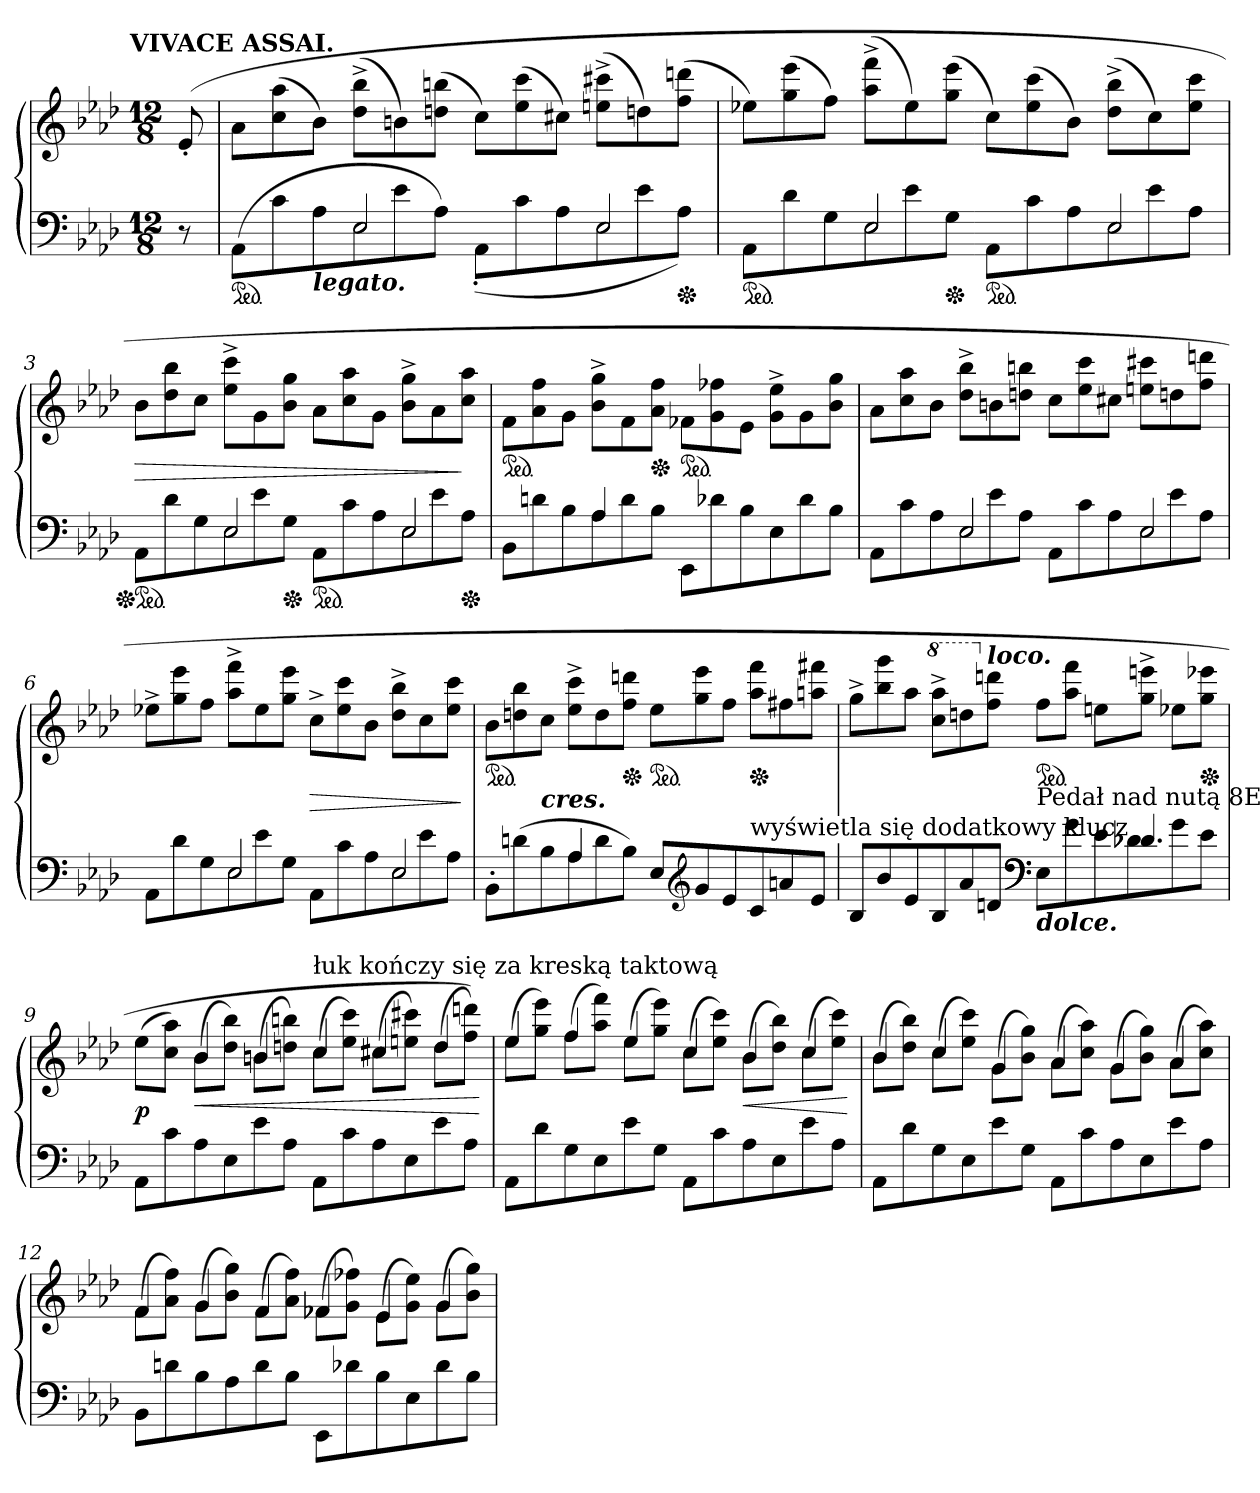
**kern	**kern	**dynam
*part1	*part1	*part1
*staff2	*staff1	*staff1/2
*clefF4	*clefG2	*
*k[b-e-a-d-]	*k[b-e-a-d-]	*
!!LO:TX:omd:t=VIVACE ASSAI.
*M12/8	*M12/8	*
*MM152	*MM152	*
=	=	=
8r	(>8e-'<	.
=1	=1	=1
*^	*	*
*ped	*	*	*
4.reyy	(>8AA-L	8a-L	.
.	8c	(>8cc 8aa-	.
!	!LO:TX:b:Bi:t=legato.	!	!
.	8A-	8b-J)	.
!	!LO:N:vis=2	!	!
2E-	8E-	(>8dd-^ 8bb-^L	.
.	8e-	8bn)	.
.	8A-J)	(>8ddn 8bbnJ	.
.	(>8AA-'>L	8ccL)	.
4rgyy	8c	(>8ee- 8ccc	.
.	8A-	8cc#XJ)	.
!LO:N:vis=2	!LO:N:vis=2	!	!
4E-	8E-	(>8een^ 8ccc#X^L	.
.	8e-	8ddn)	.
*Xped	*	*	*
8ryy	8A-J)	(>8ff 8dddnJ	.
=2	=2	=2	=2
*ped	*	*	*
4.ryy	8AA-L	8ee-XL)	.
.	8d-	(>8gg 8eee-	.
.	8G	8ffJ)	.
!	!LO:N:vis=2	!	!
2E-	8E-	(>8aa-^ 8fff^L	.
.	8e-	8ee-)	.
*Xped	*	*	*
.	8GJ	(>8gg 8eee-J	.
*ped	*	*	*
.	8AA-L	8ccL)	.
4rgyy	8c	(>8ee- 8ccc	.
.	8A-	8b-J)	.
!LO:N:vis=2	!LO:N:vis=2	!	!
4E-	8E-	(>8dd-^ 8bb-^L	.
.	8e-	8cc)	.
8ryy	8A-J	8ee- 8cccJ	.
=3	=3	=3	=3
*Xped	*	*	*
*ped	*	*	*
4.ryy	8AA-L	8b-L	>
.	8d-	8dd- 8bb-	.
.	8G	8ccJ	.
!	!LO:N:vis=2	!	!
2E-	8E-	8ee-^ 8ccc^L	.
.	8e-	8g	.
*Xped	*	*	*
.	8GJ	8b- 8ggJ	.
*ped	*	*	*
.	8AA-L	8a-L	.
4rgyy	8c	8cc 8aa-	.
.	8A-	8gJ	.
!LO:N:vis=2	!LO:N:vis=2	!	!
4E-	8E-	8b-^ 8gg^L	.
.	8e-	8a-	.
*Xped	*	*	*
8ryy	8A-J	8cc 8aa-J	]
=4	=4	=4	=4
*	*	*ped	*
4.ryy	8BB-L	8f\L	.
.	8dn	8a- 8ff	.
.	8B-	8gJ	.
4A-	8A-	8b-^ 8gg^L	.
.	8d	8f	.
*	*	*Xped	*
2.rgyy	8B-J	8a- 8ffJ	.
*	*	*ped	*
.	8EE-L	8f-X\L	.
.	8d-X	8g 8ff-X	.
.	8B-	8e-J	.
.	8E-	8g^ 8ee-^L	.
.	8d-	8g	.
8rgyy	8B-J	8b- 8ggJ	.
=5	=5	=5	=5
4.reyy	8AA-L	8a-L	.
.	8c	8cc 8aa-	.
.	8A-	8b-J	.
!	!LO:N:vis=2	!	!
2E-	8E-	8dd-^ 8bb-^L	.
.	8e-	8bn	.
.	8A-J	8ddn 8bbnJ	.
.	8AA-L	8ccL	.
4rgyy	8c	8ee- 8ccc	.
.	8A-	8cc#XJ	.
!LO:N:vis=2	!LO:N:vis=2	!	!
4E-	8E-	8een 8ccc#XL	.
.	8e-	8ddn	.
8ryy	8A-J	8ff 8dddnJ	.
=6	=6	=6	=6
4.ryy	8AA-L	8ee-X^L	.
.	8d-	8gg 8eee-	.
.	8G	8ffJ	.
!	!LO:N:vis=2	!	!
2E-	8E-	8aa-^< 8fff^<L	.
.	8e-	8ee-	.
.	8GJ	8gg 8eee-J	.
.	8AA-L	8cc^L	>
4rgyy	8c	8ee- 8ccc	.
.	8A-	8b-J	.
!LO:N:vis=2	!LO:N:vis=2	!	!
4E-	8E-	8dd-^ 8bb-^L	.
.	8e-	8cc	.
8ryy	8A-J	8ee- 8cccJ	.
*v	*v	*	*
.	.	]
=7	=7	=7
*^	*	*
*	*	*ped	*
4.ryy	8BB-'L	8b-L	.
.	(>8dn	8ddn 8bb-	.
!	!	!LO:TX:c:Bi:t=cres.	!
.	8B-	8ccJ	.
4A-	8A-	8ee-^ 8ccc^L	.
.	8d	8dd	.
*	*	*Xped	*
2.reyy	8B-J)	8ff 8dddnJ	.
*	*	*ped	*
.	8E-/L	8ee-L	.
*clefG2	*	*	*
.	8g	8gg 8eee-	.
.	8e-	8ffJ	.
!	!LO:TX:a:t=wyświetla się dodatkowy klucz	!	!
*	*	*Xped	*
.	8c	8aa- 8fffL	.
.	8an	8ff#X	.
8ryy	8e-J	8aan 8fff#XJ	.
=8	=8	=8	=8
2.ryy	8B-L	8gg^\L	.
.	8b-	8bb- 8ggg	.
.	8e-	8aa-J	.
*	*	*8va	*
.	8B-	8ccc^ 8aaa-^L	.
.	8a-	8dddn	.
*	*	*X8va	*
!	!	!LO:TX:a:Bi:t=loco.	!
.	8dnJ	8ff 8dddnJ	.
*clefF4	*	*	*
!	!	!LO:TX:c:Bi:t=dimin.	!
!LO:TX:b:Bi:t=dolce.	!	!	!
!LO:TX:a:t=Pedał nad nutą 8E-	!	!	!
*	*	*ped	*
4.rbyy	8E-L	8ffL	.
.	8g	8aa- 8fffJ	.
.	8e-	8eenL	.
4.d-X	8d-X	8gg^ 8eeen^J	.
.	8g	8ee-XL	.
*	*	*Xped	*
.	8e-J	8gg 8eee-XJ	.
=9	=9	=9	=9
*	*	*^	*
!LO:TX:b:Bi:t=legatissimo.	!	!	!	!
*v	*v	*	*	*
8AA-L	(>8ee-L	4rbbbyy	p
8c	8cc 8aa-J)	.	.
8A-	(>8b-\L	4b-/	<
8E-	8dd- 8bb-J)	.	.
8e-	(>8bn\L	4bn/	.
8A-J	8ddn 8bbnJ)	.	.
!	!LO:TX:a:t=łuk kończy się za kreską taktową	!	!
8AA-L	(>8cc\L	4cc/	.
8c	8ee- 8cccJ)	.	.
8A-	(>8cc#X\L	4cc#X/	.
8E-	8een 8ccc#XJ)	.	.
8e-	(>8dd\L	4dd/	.
8A-J	8ff 8dddnJ))	.	.
*	*v	*v	*
.	.	[
=10	=10	=10
*	*^	*
8AA-L	(>8ee-\L	4ee-/	.
8d-	8gg 8eee-J)	.	.
8G	(>8ff\L	4ff/	.
8E-	8aa- 8fffJ)	.	.
8e-	(>8ee-\L	4ee-/	.
8GJ	8gg 8eee-J)	.	.
8AA-L	(>8cc\L	4cc/	.
8c	8ee- 8cccJ)	.	.
8A-	(>8b-\L	4b-/	<
8E-	8dd- 8bb-J)	.	.
8e-	(>8cc\L	4cc/	.
8A-J	8ee- 8cccJ)	.	.
*	*v	*v	*
.	.	[
=11	=11	=11
*	*^	*
8AA-L	(>8b-\L	4b-/	.
8d-	8dd- 8bb-J)	.	.
8G	(>8cc\L	4cc/	.
8E-	8ee- 8cccJ)	.	.
8e-	(>8g\L	4g/	.
8GJ	8b- 8ggJ)	.	.
8AA-L	(>8a-\L	4a-/	.
8c	8cc 8aa-J)	.	.
8A-	(>8g\L	4g/	.
8E-	8b- 8ggJ)	.	.
8e-	(>8a-\L	4a-/	.
8A-J	8cc 8aa-J)	.	.
=12	=12	=12	=12
8BB-L	(>8f\L	4f/	.
8dn	8a- 8ffJ)	.	.
8B-	(>8g\L	4g/	.
8A-	8b- 8ggJ)	.	.
8d	(>8f\L	4f/	.
8B-J	8a- 8ffJ)	.	.
8EE-L	(>8f-X\L	4f-X/	.
8d-X	8g 8ff-XJ)	.	.
8B-	(>8e-\L	4e-/	.
8E-	8g 8ee-J)	.	.
8d-	(>8g\L	4g/	.
8B-J	8b- 8ggJ)	.	.
*	*v	*v	*
=	=	=
*-	*-	*-
